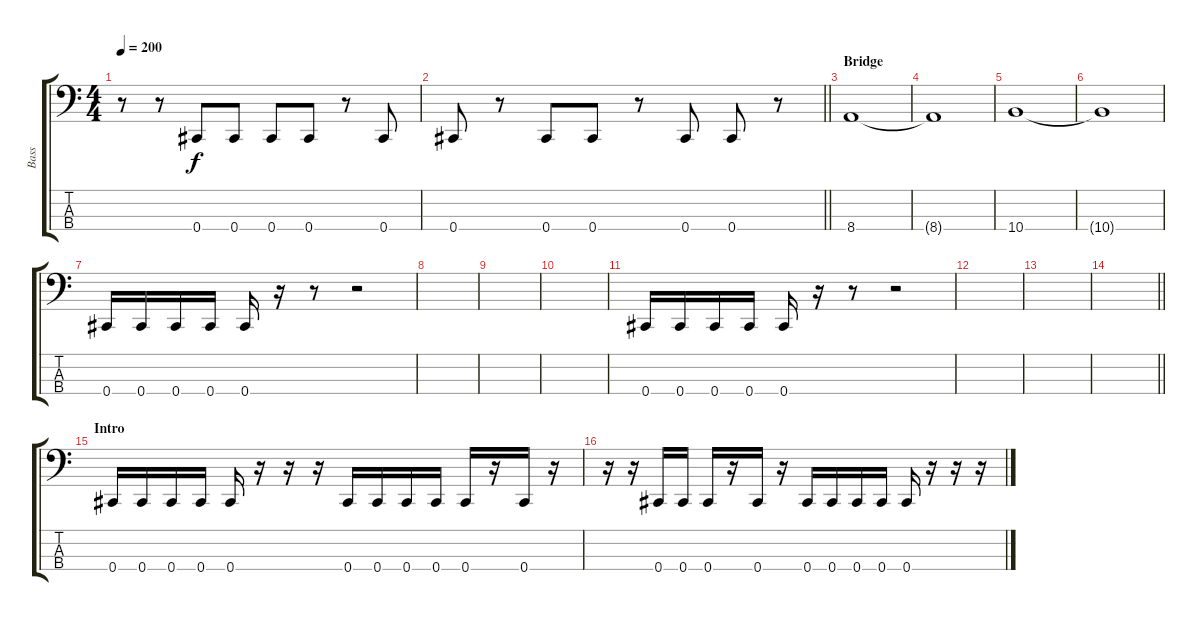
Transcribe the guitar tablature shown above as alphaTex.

\track ("Bass" "Bass") {instrument electricbasspick}
\staff {score tabs}
\tuning (Gb2 Db2 Ab1 Db1) {hide}
\ts (4 4)
\tempo 200
\clef f4
\ks c
r.8{dy f} r.8 0.4.8 0.4.8 0.4.8 0.4.8 r.8 0.4.8 |
\barLineRight lightlight
0.4.8 r.8 0.4.8 0.4.8 r.8 0.4.8 0.4.8 r.8 |
\section ("" "Bridge")
8.4.1 |
8.4{t}.1 |
10.4.1 |
10.4{t}.1 |
0.4.16 0.4.16 0.4.16 0.4.16 0.4.16 r.16 r.8 r.2 |
|
|
|
0.4.16 0.4.16 0.4.16 0.4.16 0.4.16 r.16 r.8 r.2 |
|
|
\barLineRight lightlight
|
\section ("" "Intro")
0.4.16 0.4.16 0.4.16 0.4.16 0.4.16 r.16 r.16 r.16 0.4.16 0.4.16 0.4.16 0.4.16 0.4.16 r.16 0.4.16 r.16 |
r.16 r.16 0.4.16 0.4.16 0.4.16 r.16 0.4.16 r.16 0.4.16 0.4.16 0.4.16 0.4.16 0.4.16 r.16 r.16 r.16
